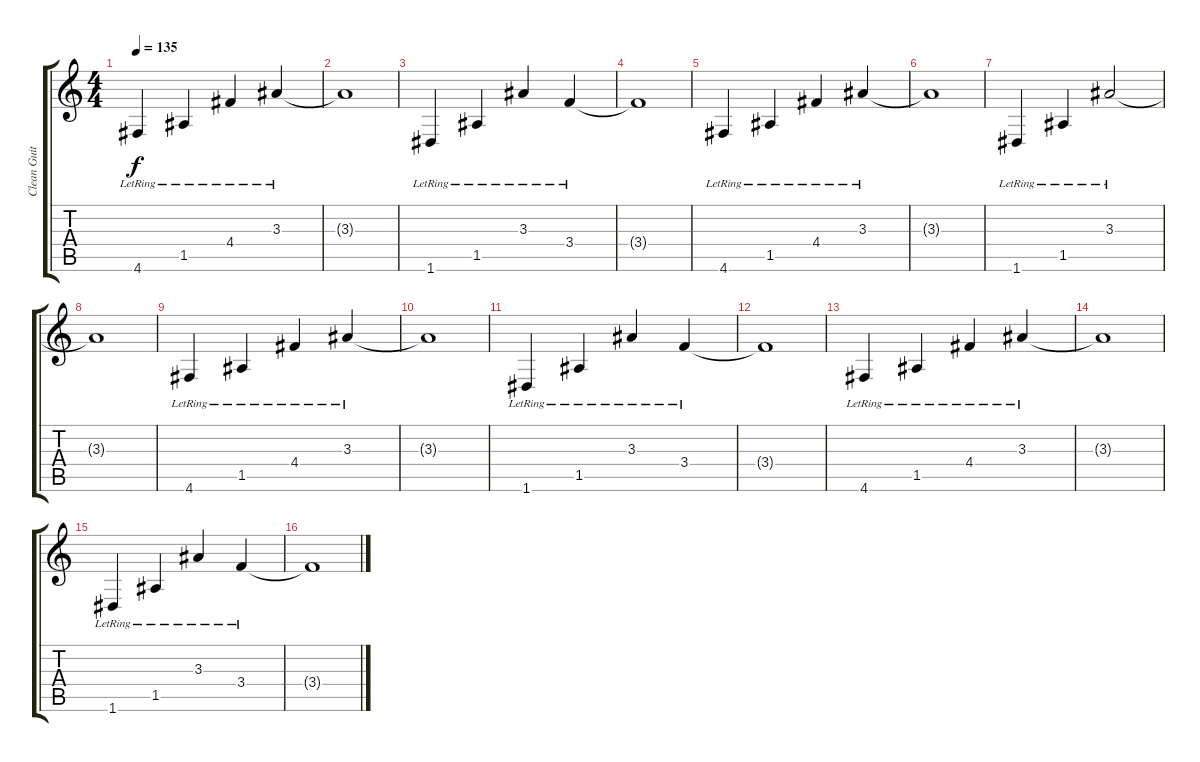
\track ("Clean Guitar" "Clean Guit") {instrument electricguitarjazz}
\staff {score tabs}
\tuning (E4 B3 G3 D3 A2 D2) {hide}
\ts (4 4)
\tempo 135
\clef g2
\ks c
4.6{lr}.4{dy f} 1.5{lr}.4 4.4{lr}.4 3.3{lr}.4 |
3.3{t}.1 |
1.6{lr}.4 1.5{lr}.4 3.3{lr}.4 3.4{lr}.4 |
3.4{t}.1 |
4.6{lr}.4 1.5{lr}.4 4.4{lr}.4 3.3{lr}.4 |
3.3{t}.1 |
1.6{lr}.4 1.5{lr}.4 3.3{lr}.2 |
3.3{t}.1 |
4.6{lr}.4 1.5{lr}.4 4.4{lr}.4 3.3{lr}.4 |
3.3{t}.1 |
1.6{lr}.4 1.5{lr}.4 3.3{lr}.4 3.4{lr}.4 |
3.4{t}.1 |
4.6{lr}.4 1.5{lr}.4 4.4{lr}.4 3.3{lr}.4 |
3.3{t}.1 |
1.6{lr}.4 1.5{lr}.4 3.3{lr}.4 3.4{lr}.4 |
3.4{t}.1
